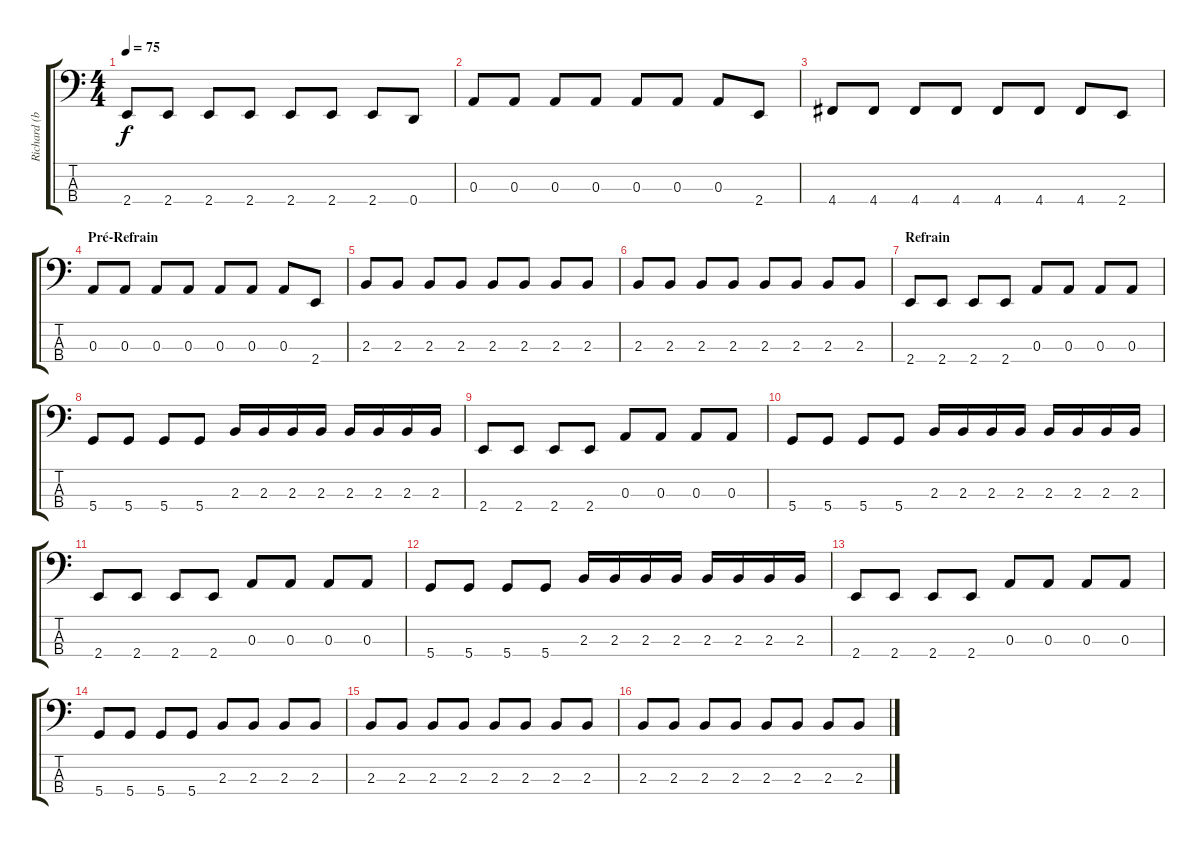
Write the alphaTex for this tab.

\track ("Richard (basse)" "Richard (b") {instrument electricbassfinger}
\staff {score tabs}
\tuning (G2 D2 A1 D1) {hide}
\ts (4 4)
\tempo 75
\clef f4
\ks c
2.4.8{dy f} 2.4.8 2.4.8 2.4.8 2.4.8 2.4.8 2.4.8 0.4.8 |
0.3.8 0.3.8 0.3.8 0.3.8 0.3.8 0.3.8 0.3.8 2.4.8 |
4.4.8 4.4.8 4.4.8 4.4.8 4.4.8 4.4.8 4.4.8 2.4.8 |
\section ("" "Pré-Refrain")
0.3.8 0.3.8 0.3.8 0.3.8 0.3.8 0.3.8 0.3.8 2.4.8 |
2.3.8 2.3.8 2.3.8 2.3.8 2.3.8 2.3.8 2.3.8 2.3.8 |
2.3.8 2.3.8 2.3.8 2.3.8 2.3.8 2.3.8 2.3.8 2.3.8 |
\section ("" "Refrain ")
2.4.8 2.4.8 2.4.8 2.4.8 0.3.8 0.3.8 0.3.8 0.3.8 |
5.4.8 5.4.8 5.4.8 5.4.8 2.3.16 2.3.16 2.3.16 2.3.16 2.3.16 2.3.16 2.3.16 2.3.16 |
2.4.8 2.4.8 2.4.8 2.4.8 0.3.8 0.3.8 0.3.8 0.3.8 |
5.4.8 5.4.8 5.4.8 5.4.8 2.3.16 2.3.16 2.3.16 2.3.16 2.3.16 2.3.16 2.3.16 2.3.16 |
2.4.8 2.4.8 2.4.8 2.4.8 0.3.8 0.3.8 0.3.8 0.3.8 |
5.4.8 5.4.8 5.4.8 5.4.8 2.3.16 2.3.16 2.3.16 2.3.16 2.3.16 2.3.16 2.3.16 2.3.16 |
2.4.8 2.4.8 2.4.8 2.4.8 0.3.8 0.3.8 0.3.8 0.3.8 |
5.4.8 5.4.8 5.4.8 5.4.8 2.3.8 2.3.8 2.3.8 2.3.8 |
2.3.8 2.3.8 2.3.8 2.3.8 2.3.8 2.3.8 2.3.8 2.3.8 |
2.3.8 2.3.8 2.3.8 2.3.8 2.3.8 2.3.8 2.3.8 2.3.8
